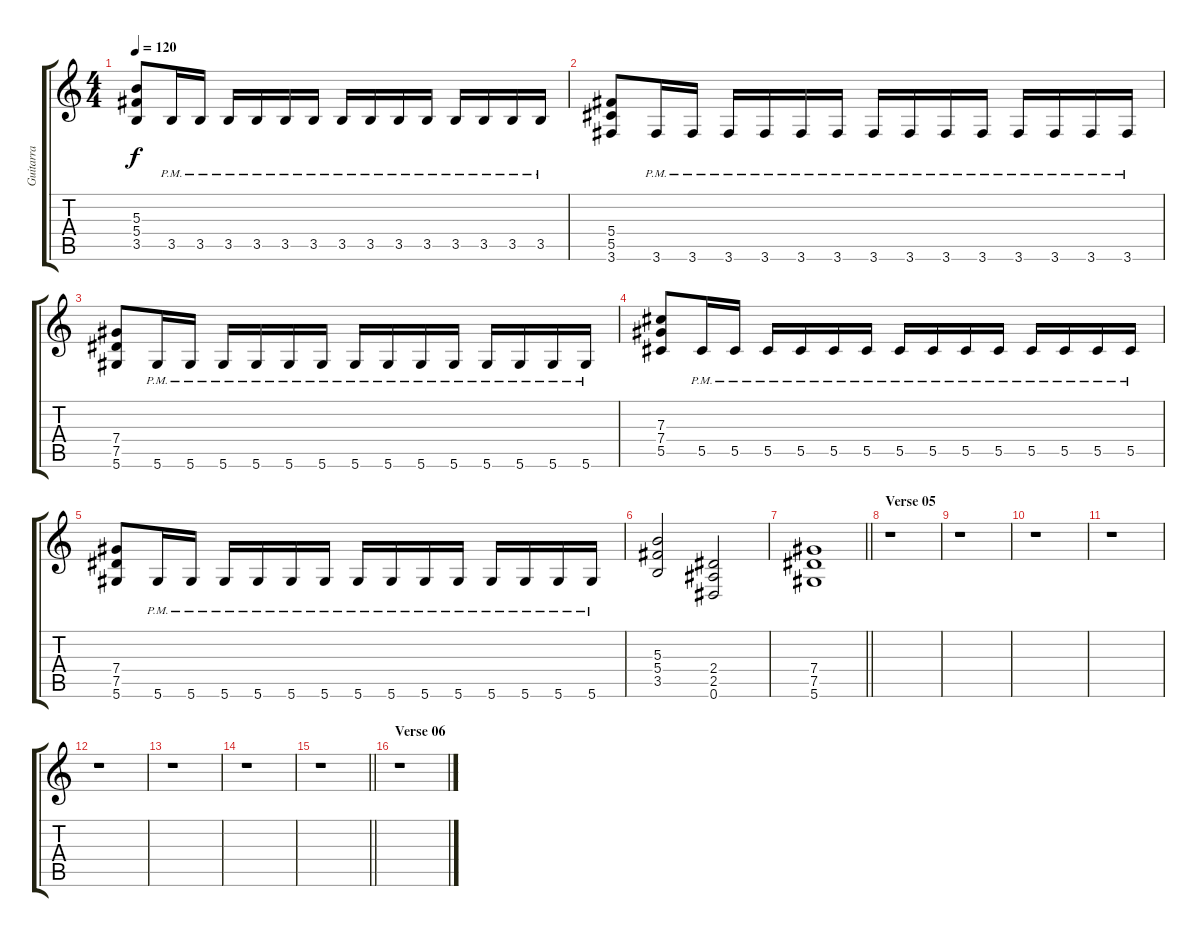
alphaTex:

\track ("Guitarra" "Guitarra") {instrument overdrivenguitar}
\staff {score tabs}
\tuning (Eb4 Bb3 Gb3 Db3 Ab2 Eb2) {hide}
\ts (4 4)
\tempo 120
\clef g2
\ks c
(5.3 5.4 3.5).8{dy f} 3.5{pm}.16 3.5{pm}.16 3.5{pm}.16 3.5{pm}.16 3.5{pm}.16 3.5{pm}.16 3.5{pm}.16 3.5{pm}.16 3.5{pm}.16 3.5{pm}.16 3.5{pm}.16 3.5{pm}.16 3.5{pm}.16 3.5{pm}.16 |
(5.4 5.5 3.6).8 3.6{pm}.16 3.6{pm}.16 3.6{pm}.16 3.6{pm}.16 3.6{pm}.16 3.6{pm}.16 3.6{pm}.16 3.6{pm}.16 3.6{pm}.16 3.6{pm}.16 3.6{pm}.16 3.6{pm}.16 3.6{pm}.16 3.6{pm}.16 |
(7.4 7.5 5.6).8 5.6{pm}.16 5.6{pm}.16 5.6{pm}.16 5.6{pm}.16 5.6{pm}.16 5.6{pm}.16 5.6{pm}.16 5.6{pm}.16 5.6{pm}.16 5.6{pm}.16 5.6{pm}.16 5.6{pm}.16 5.6{pm}.16 5.6{pm}.16 |
(7.3 7.4 5.5).8 5.5{pm}.16 5.5{pm}.16 5.5{pm}.16 5.5{pm}.16 5.5{pm}.16 5.5{pm}.16 5.5{pm}.16 5.5{pm}.16 5.5{pm}.16 5.5{pm}.16 5.5{pm}.16 5.5{pm}.16 5.5{pm}.16 5.5{pm}.16 |
(7.4 7.5 5.6).8 5.6{pm}.16 5.6{pm}.16 5.6{pm}.16 5.6{pm}.16 5.6{pm}.16 5.6{pm}.16 5.6{pm}.16 5.6{pm}.16 5.6{pm}.16 5.6{pm}.16 5.6{pm}.16 5.6{pm}.16 5.6{pm}.16 5.6{pm}.16 |
(5.3 5.4 3.5).2 (2.4 2.5 0.6).2 |
\barLineRight lightlight
(7.4 7.5 5.6).1 |
\section ("" "Verse 05")
r.1 |
r.1 |
r.1 |
r.1 |
r.1 |
r.1 |
r.1 |
\barLineRight lightlight
r.1 |
\section ("" "Verse 06")
r.1
